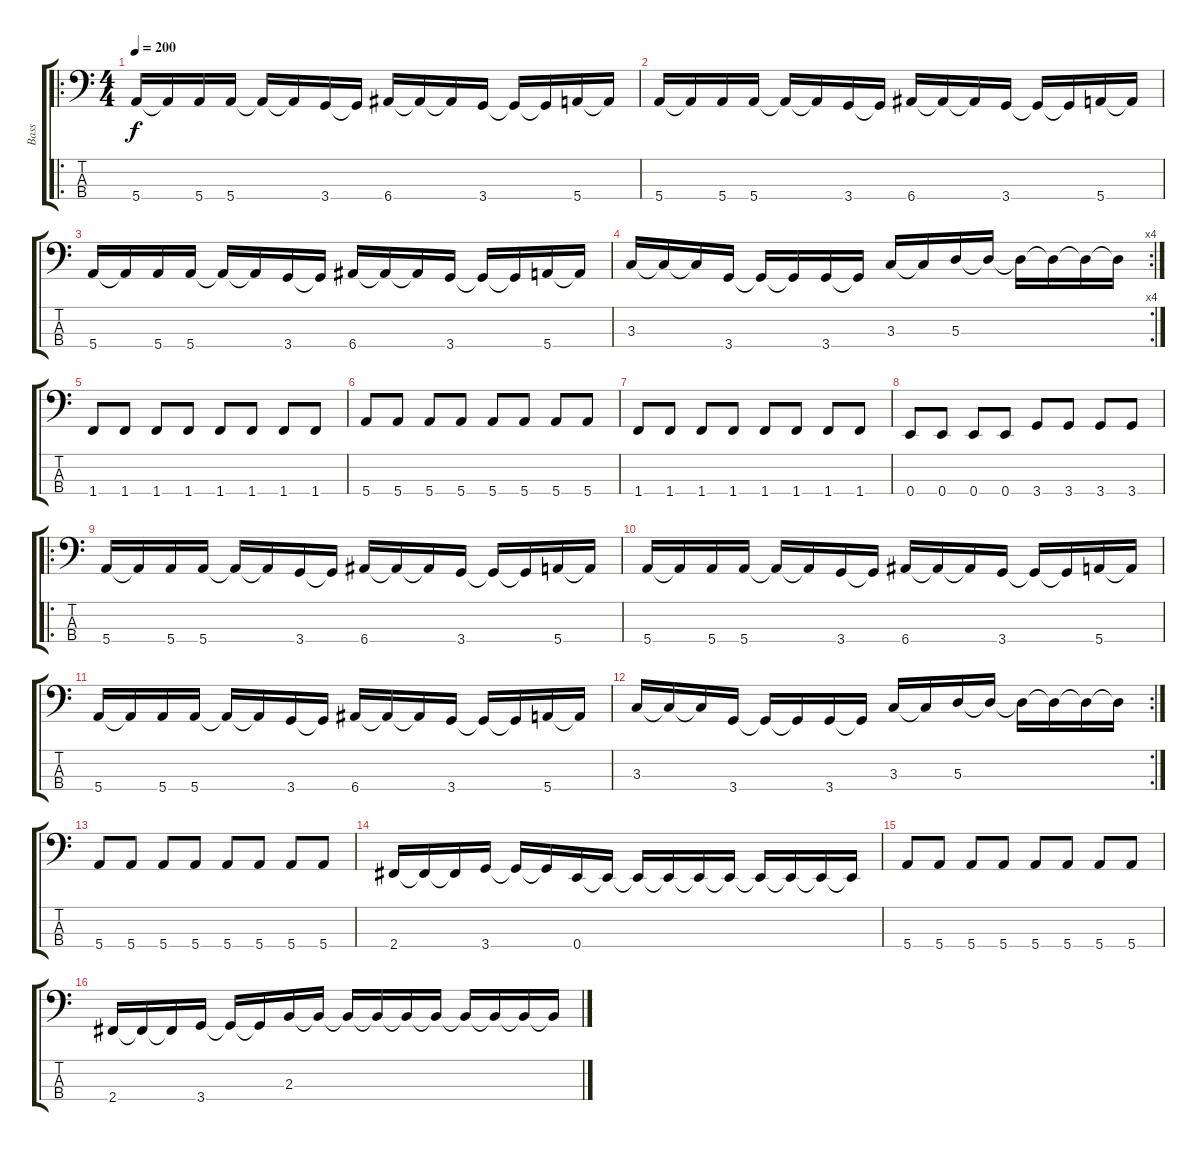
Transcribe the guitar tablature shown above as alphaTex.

\track ("Bass" "Bass") {instrument acousticguitarnylon}
\staff {score tabs}
\tuning (G2 D2 A1 E1) {hide}
\ro
\ts (4 4)
\tempo 200
\clef f4
\ks c
5.4.16{dy f instrument electricbasspick} 5.4{t}.16 5.4.16 5.4.16 5.4{t}.16 5.4{t}.16 3.4.16 3.4{t}.16 6.4.16 6.4{t}.16 6.4{t}.16 3.4.16 3.4{t}.16 3.4{t}.16 5.4.16 5.4{t}.16 |
5.4.16{instrument electricbasspick} 5.4{t}.16 5.4.16 5.4.16 5.4{t}.16 5.4{t}.16 3.4.16 3.4{t}.16 6.4.16 6.4{t}.16 6.4{t}.16 3.4.16 3.4{t}.16 3.4{t}.16 5.4.16 5.4{t}.16 |
5.4.16{instrument electricbasspick} 5.4{t}.16 5.4.16 5.4.16 5.4{t}.16 5.4{t}.16 3.4.16 3.4{t}.16 6.4.16 6.4{t}.16 6.4{t}.16 3.4.16 3.4{t}.16 3.4{t}.16 5.4.16 5.4{t}.16 |
\rc 4
3.3.16 3.3{t}.16 3.3{t}.16 3.4.16 3.4{t}.16 3.4{t}.16 3.4.16 3.4{t}.16 3.3.16 3.3{t}.16 5.3.16 5.3{t}.16 5.3{t}.16 5.3{t}.16 5.3{t}.16 5.3{t}.16 |
1.4.8 1.4.8 1.4.8 1.4.8 1.4.8 1.4.8 1.4.8 1.4.8 |
5.4.8 5.4.8 5.4.8 5.4.8 5.4.8 5.4.8 5.4.8 5.4.8 |
1.4.8 1.4.8 1.4.8 1.4.8 1.4.8 1.4.8 1.4.8 1.4.8 |
0.4.8 0.4.8 0.4.8 0.4.8 3.4.8 3.4.8 3.4.8 3.4.8 |
\ro
5.4.16{instrument electricbasspick} 5.4{t}.16 5.4.16 5.4.16 5.4{t}.16 5.4{t}.16 3.4.16 3.4{t}.16 6.4.16 6.4{t}.16 6.4{t}.16 3.4.16 3.4{t}.16 3.4{t}.16 5.4.16 5.4{t}.16 |
5.4.16{instrument electricbasspick} 5.4{t}.16 5.4.16 5.4.16 5.4{t}.16 5.4{t}.16 3.4.16 3.4{t}.16 6.4.16 6.4{t}.16 6.4{t}.16 3.4.16 3.4{t}.16 3.4{t}.16 5.4.16 5.4{t}.16 |
5.4.16{instrument electricbasspick} 5.4{t}.16 5.4.16 5.4.16 5.4{t}.16 5.4{t}.16 3.4.16 3.4{t}.16 6.4.16 6.4{t}.16 6.4{t}.16 3.4.16 3.4{t}.16 3.4{t}.16 5.4.16 5.4{t}.16 |
\rc 2
3.3.16 3.3{t}.16 3.3{t}.16 3.4.16 3.4{t}.16 3.4{t}.16 3.4.16 3.4{t}.16 3.3.16 3.3{t}.16 5.3.16 5.3{t}.16 5.3{t}.16 5.3{t}.16 5.3{t}.16 5.3{t}.16 |
5.4.8 5.4.8 5.4.8 5.4.8 5.4.8 5.4.8 5.4.8 5.4.8 |
2.4.16 2.4{t}.16 2.4{t}.16 3.4.16 3.4{t}.16 3.4{t}.16 0.4.16 0.4{t}.16 0.4{t}.16 0.4{t}.16 0.4{t}.16 0.4{t}.16 0.4{t}.16 0.4{t}.16 0.4{t}.16 0.4{t}.16 |
5.4.8 5.4.8 5.4.8 5.4.8 5.4.8 5.4.8 5.4.8 5.4.8 |
2.4.16 2.4{t}.16 2.4{t}.16 3.4.16 3.4{t}.16 3.4{t}.16 2.3.16 2.3{t}.16 2.3{t}.16 2.3{t}.16 2.3{t}.16 2.3{t}.16 2.3{t}.16 2.3{t}.16 2.3{t}.16 2.3{t}.16
